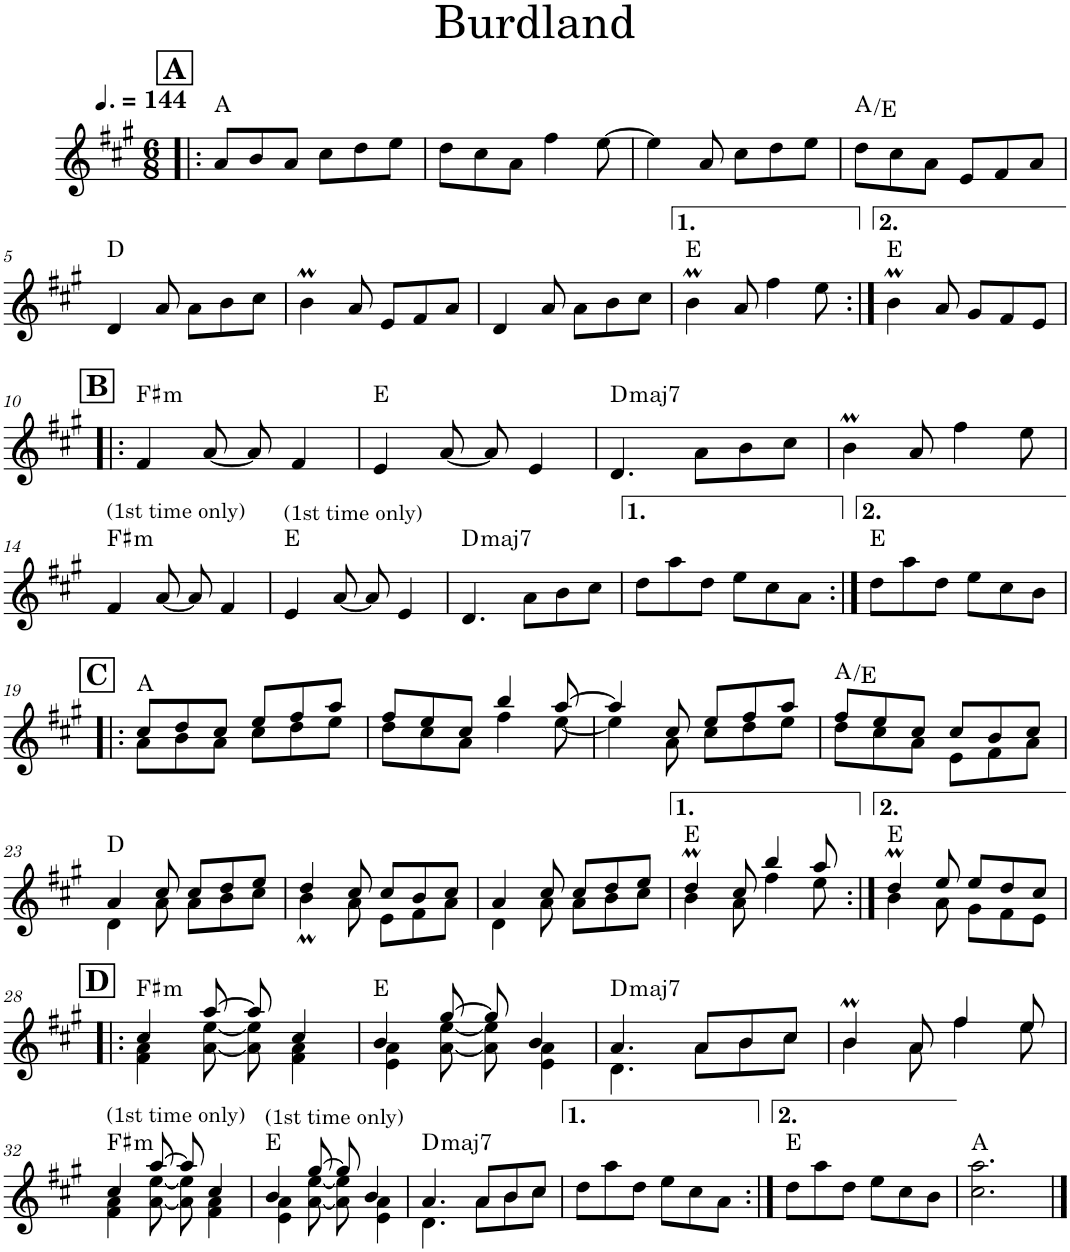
**kern	**harte
*part1	*part1
*staff1	*
*I"Piano	*
*I'Pno.	*
*clefG2	*
*k[f#c#g#]	*
*M6/8	*
*MM216	*
!!LO:REH:place=s1:a:B:cj:fs=14:t=A
=1!|:	=1!|:
8a/L	A:maj
8b/	.
8a/J	.
8cc#\L	.
8dd\	.
8ee\J	.
=2	=2
8dd\L	.
8cc#\	.
8a\J	.
4ff#\	.
[8ee\	.
=3	=3
4ee\]	.
8a/	.
8cc#\L	.
8dd\	.
8ee\J	.
=4	=4
8dd\L	A:maj/5
8cc#\	.
8a\J	.
8e/L	.
8f#/	.
8a/J	.
!!LO:LB:g=z
=5	=5
4d/	D:maj
8a/	.
8a\L	.
8b\	.
8cc#\J	.
=6	=6
4bM\	.
8a/	.
8e/L	.
8f#/	.
8a/J	.
=7	=7
4d/	.
8a/	.
8a\L	.
8b\	.
8cc#\J	.
=8	=8
4bM\	E:maj
8a/	.
4ff#\	.
8ee\	.
=9:|!	=9:|!
4bM\	E:maj
8a/	.
8g#/L	.
8f#/	.
8e/J	.
!!LO:LB:g=z
!!LO:REH:place=s1:a:B:cj:fs=14:t=B
=10!|:	=10!|:
!	!LO:H:kt=m
4f#/	F#:min
[8a/	.
8a/]	.
4f#/	.
=11	=11
4e/	E:maj
[8a/	.
8a/]	.
4e/	.
=12	=12
!	!LO:H:kt=maj7
4.d/	D:maj7
8a\L	.
8b\	.
8cc#\J	.
=13	=13
4bM\	.
8a/	.
4ff#\	.
8ee\	.
!!LO:LB:g=z
=14	=14
!LO:TX:a:t=(1st time only)	!LO:H:kt=m
4f#/	F#:min
[8a/	.
8a/]	.
4f#/	.
=15	=15
!LO:TX:a:t=(1st time only)	!
4e/	E:maj
[8a/	.
8a/]	.
4e/	.
=16	=16
!	!LO:H:kt=maj7
4.d/	D:maj7
8a\L	.
8b\	.
8cc#\J	.
=17	=17
8dd\L	.
8aa\	.
8dd\J	.
8ee\L	.
8cc#\	.
8a\J	.
=18:|!	=18:|!
8dd\L	E:maj
8aa\	.
8dd\J	.
8ee\L	.
8cc#\	.
8b\J	.
!!LO:LB:g=z
!!LO:REH:place=s1:a:B:cj:fs=14:t=C
=19!|:	=19!|:
*^	*
8cc#/L	8a\L	A:maj
8dd/	8b\	.
8cc#/J	8a\J	.
8ee/L	8cc#\L	.
8ff#/	8dd\	.
8aa/J	8ee\J	.
=20	=20	=20
8ff#/L	8dd\L	.
8ee/	8cc#\	.
8cc#/J	8a\J	.
4bb/	4ff#\	.
[8aa/	[8ee\	.
=21	=21	=21
4aa/]	4ee\]	.
8cc#/	8a\	.
8ee/L	8cc#\L	.
8ff#/	8dd\	.
8aa/J	8ee\J	.
=22	=22	=22
8ff#/L	8dd\L	A:maj/5
8ee/	8cc#\	.
8cc#/J	8a\J	.
8cc#/L	8e\L	.
8b/	8f#\	.
8cc#/J	8a\J	.
!!LO:LB:g=z	!!
=23	=23	=23
4a/	4d\	D:maj
8cc#/	8a\	.
8cc#/L	8a\L	.
8dd/	8b\	.
8ee/J	8cc#\J	.
=24	=24	=24
4dd/	4bM\	.
8cc#/	8a\	.
8cc#/L	8e\L	.
8b/	8f#\	.
8cc#/J	8a\J	.
=25	=25	=25
4a/	4d\	.
8cc#/	8a\	.
8cc#/L	8a\L	.
8dd/	8b\	.
8ee/J	8cc#\J	.
=26	=26	=26
4ddM/	4b\	E:maj
8cc#/	8a\	.
4bb/	4ff#\	.
8aa/	8ee\	.
=27:|!	=27:|!	=27:|!
4ddM/	4b\	E:maj
8ee/	8a\	.
8ee/L	8g#\L	.
8dd/	8f#\	.
8cc#/J	8e\J	.
!!LO:LB:g=z	!!
!!LO:REH:place=s1:a:B:cj:fs=14:t=D	!!
=28!|:	=28!|:	=28!|:
!	!	!LO:H:kt=m
4cc#/	4f#\ 4a\	F#:min
[8aa/	[8a\ [8ee\	.
8aa/]	8a\] 8ee\]	.
4cc#/	4f#\ 4a\	.
=29	=29	=29
4b/	4e\ 4a\	E:maj
[8gg#/	[8a\ [8ee\	.
8gg#/]	8a\] 8ee\]	.
4b/	4e\ 4a\	.
=30	=30	=30
!	!	!LO:H:kt=maj7
4.a/	4.d\	D:maj7
8a/L	8a\L	.
8b/	8b\	.
8cc#/J	8cc#\J	.
=31	=31	=31
4bM/	4b\	.
8a/	8a\	.
4ff#/	4ff#\	.
8ee/	8ee\	.
!!LO:LB:g=z	!!
=32	=32	=32
!LO:TX:a:t=(1st time only)	!	!LO:H:kt=m
4cc#/	4f#\ 4a\	F#:min
[8aa/	[8a\ [8ee\	.
8aa/]	8a\] 8ee\]	.
4cc#/	4f#\ 4a\	.
=33	=33	=33
!LO:TX:a:t=(1st time only)	!	!
4b/	4e\ 4a\	E:maj
[8gg#/	[8a\ [8ee\	.
8gg#/]	8a\] 8ee\]	.
4b/	4e\ 4a\	.
=34	=34	=34
!	!	!LO:H:kt=maj7
4.a/	4.d\	D:maj7
8a/L	8a\L	.
8b/	8b\	.
8cc#/J	8cc#\J	.
*v	*v	*
=35	=35
8dd\L	.
8aa\	.
8dd\J	.
8ee\L	.
8cc#\	.
8a\J	.
=36:|!	=36:|!
8dd\L	E:maj
8aa\	.
8dd\J	.
8ee\L	.
8cc#\	.
8b\J	.
=37	=37
2.cc#\ 2.aa\	A:maj
==	==
*-	*-
